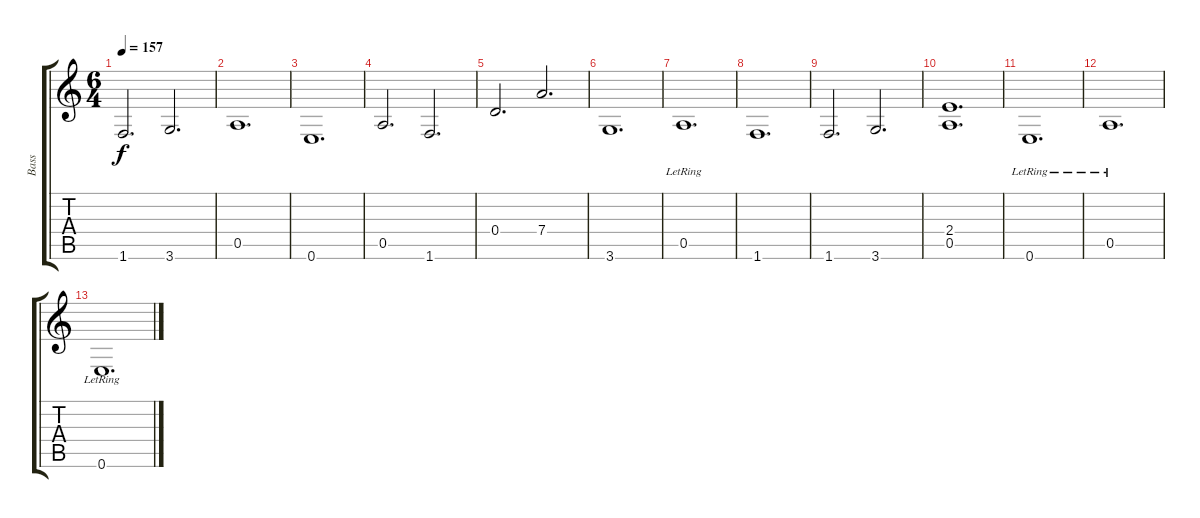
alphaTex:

\track ("Bass" "Bass") {instrument electricbassfinger}
\staff {score tabs}
\tuning (E4 B3 G3 D3 A2 E2) {hide}
\ts (6 4)
\tempo 157
\clef g2
\ks c
1.6.2{d dy f} 3.6.2{d} |
0.5.1{d} |
0.6.1{d} |
0.5.2{d} 1.6.2{d} |
0.4.2{d} 7.4.2{d} |
3.6.1{d} |
0.5{lr}.1{d} |
1.6.1{d} |
1.6.2{d} 3.6.2{d} |
(2.4 0.5).1{d} |
0.6{lr}.1{d} |
0.5{lr}.1{d} |
0.6{lr}.1{d}
